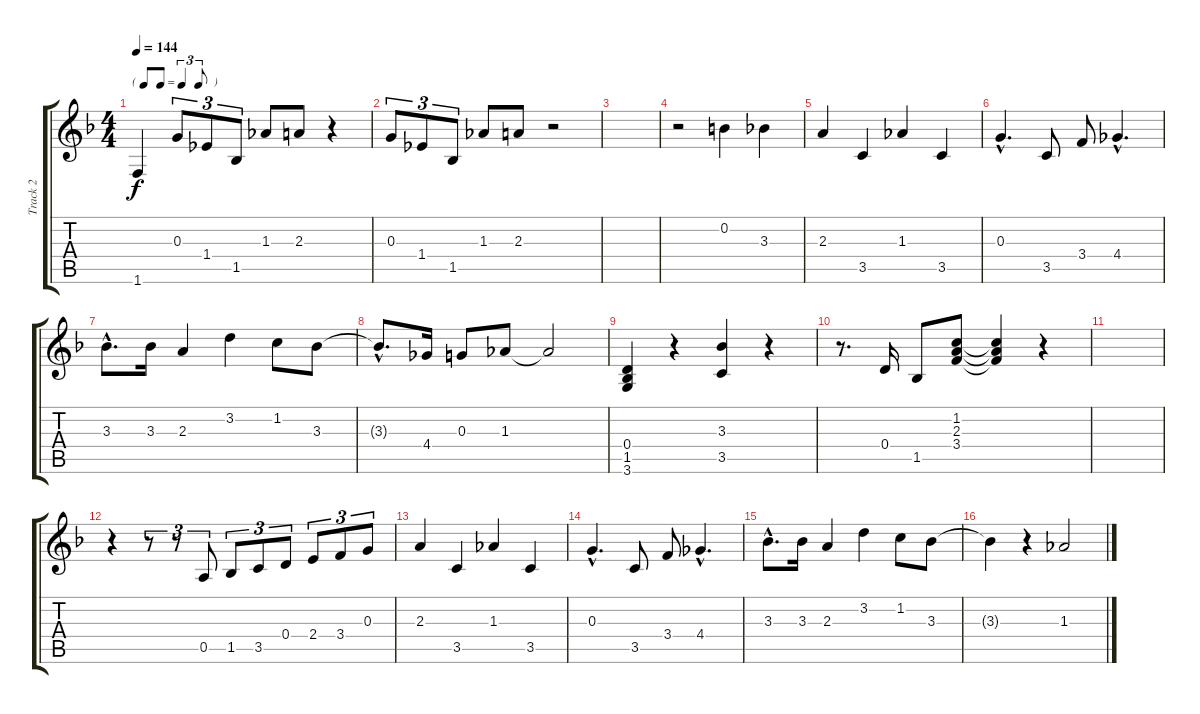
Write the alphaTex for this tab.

\track ("Track 2" "Track 2") {instrument acousticguitarnylon}
\staff {score tabs}
\tuning (E4 B3 G3 D3 A2 E2) {hide}
\ts (4 4)
\tf triplet8th
\tempo 144
\clef g2
\ks f
1.6.4{dy f instrument acousticguitarnylon} 0.3.8{tu (3 2)} 1.4.8{tu (3 2)} 1.5.8{tu (3 2)} 1.3.8 2.3.8 r.4 |
0.3.8{tu (3 2)} 1.4.8{tu (3 2)} 1.5.8{tu (3 2)} 1.3.8 2.3.8 r.2 |
|
r.2 0.2.4 3.3.4 |
2.3.4 3.5.4 1.3.4 3.5.4 |
0.3{hac}.4{d} 3.5.8 3.4.8 4.4{hac}.4{d} |
3.3{hac}.8{d} 3.3.16 2.3.4 3.2.4 1.2.8 3.3.8 |
3.3{hac t}.8{d} 4.4.16 0.3.8 1.3.8 1.3{t}.2 |
(0.4 1.5 3.6).4 r.4 (3.3 3.5).4 r.4 |
r.8{d} 0.4.16 1.5.8 (1.2 2.3 3.4).8 (1.2{t} 2.3{t} 3.4{t}).4 r.4 |
|
r.4 r.8{tu (3 2)} r.8{tu (3 2)} 0.5.8{tu (3 2)} 1.5.8{tu (3 2)} 3.5.8{tu (3 2)} 0.4.8{tu (3 2)} 2.4.8{tu (3 2)} 3.4.8{tu (3 2)} 0.3.8{tu (3 2)} |
2.3.4 3.5.4 1.3.4 3.5.4 |
0.3{hac}.4{d} 3.5.8 3.4.8 4.4{hac}.4{d} |
3.3{hac}.8{d} 3.3.16 2.3.4 3.2.4 1.2.8 3.3.8 |
3.3{t}.4 r.4 1.3.2
